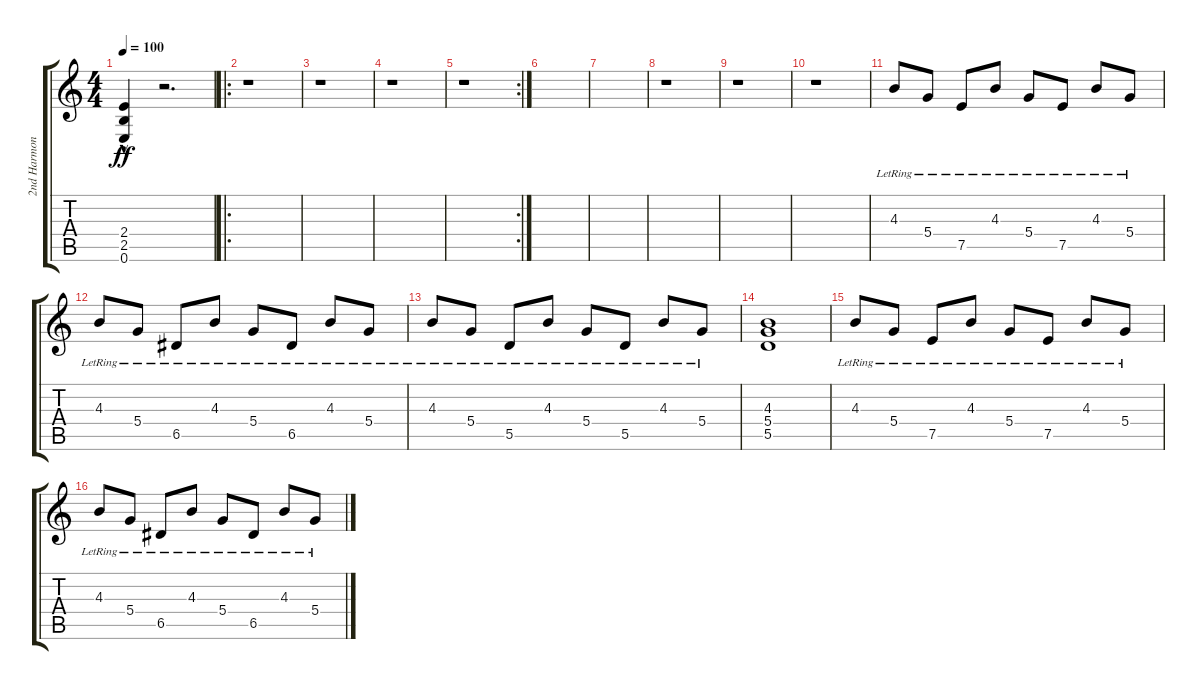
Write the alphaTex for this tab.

\track ("2nd Harmony" "2nd Harmon") {instrument acousticguitarsteel}
\staff {score tabs}
\tuning (E4 B3 G3 D3 A2 E2) {hide}
\ts (4 4)
\tempo 100
\clef g2
\ks c
(2.4{hac} 2.5 0.6).4{dy ff} r.2{d} |
\ro
r.1 |
r.1 |
r.1 |
\rc 2
r.1 |
|
|
r.1 |
r.1 |
r.1 |
4.3{lr}.8 5.4{lr}.8 7.5{lr}.8 4.3{lr}.8 5.4{lr}.8 7.5{lr}.8 4.3{lr}.8 5.4{lr}.8 |
4.3{lr}.8 5.4{lr}.8 6.5{lr}.8 4.3{lr}.8 5.4{lr}.8 6.5{lr}.8 4.3{lr}.8 5.4{lr}.8 |
4.3{lr}.8 5.4{lr}.8 5.5{lr}.8 4.3{lr}.8 5.4{lr}.8 5.5{lr}.8 4.3{lr}.8 5.4{lr}.8 |
(4.3 5.4 5.5).1 |
4.3{lr}.8 5.4{lr}.8 7.5{lr}.8 4.3{lr}.8 5.4{lr}.8 7.5{lr}.8 4.3{lr}.8 5.4{lr}.8 |
4.3{lr}.8 5.4{lr}.8 6.5{lr}.8 4.3{lr}.8 5.4{lr}.8 6.5{lr}.8 4.3{lr}.8 5.4{lr}.8
